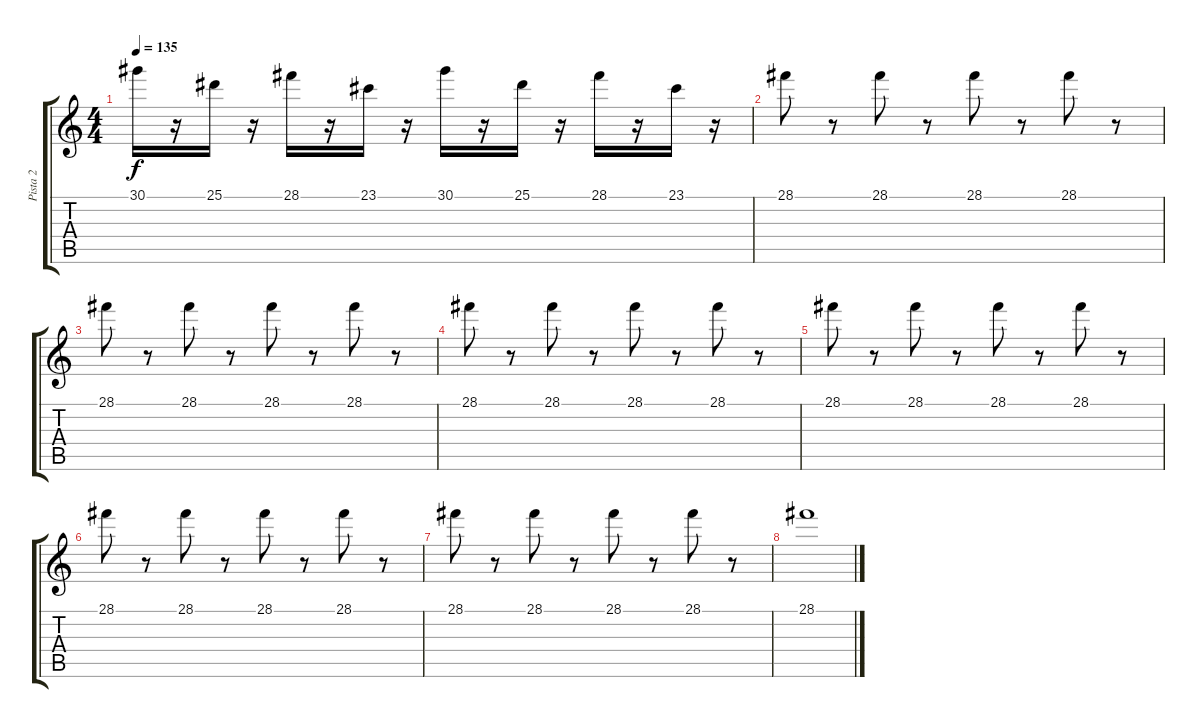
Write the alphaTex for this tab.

\track ("Pista 2" "Pista 2") {instrument electricpiano1}
\staff {score tabs}
\tuning (D4 A3 F3 C3 G2 D2) {hide}
\ts (4 4)
\tempo 135
\clef g2
\ks c
30.1.16{dy f} r.16 25.1.16 r.16 28.1.16 r.16 23.1.16 r.16 30.1.16 r.16 25.1.16 r.16 28.1.16 r.16 23.1.16 r.16 |
28.1.8 r.8 28.1.8 r.8 28.1.8 r.8 28.1.8 r.8 |
28.1.8 r.8 28.1.8 r.8 28.1.8 r.8 28.1.8 r.8 |
28.1.8 r.8 28.1.8 r.8 28.1.8 r.8 28.1.8 r.8 |
28.1.8 r.8 28.1.8 r.8 28.1.8 r.8 28.1.8 r.8 |
28.1.8 r.8 28.1.8 r.8 28.1.8 r.8 28.1.8 r.8 |
28.1.8 r.8 28.1.8 r.8 28.1.8 r.8 28.1.8 r.8 |
28.1.1
